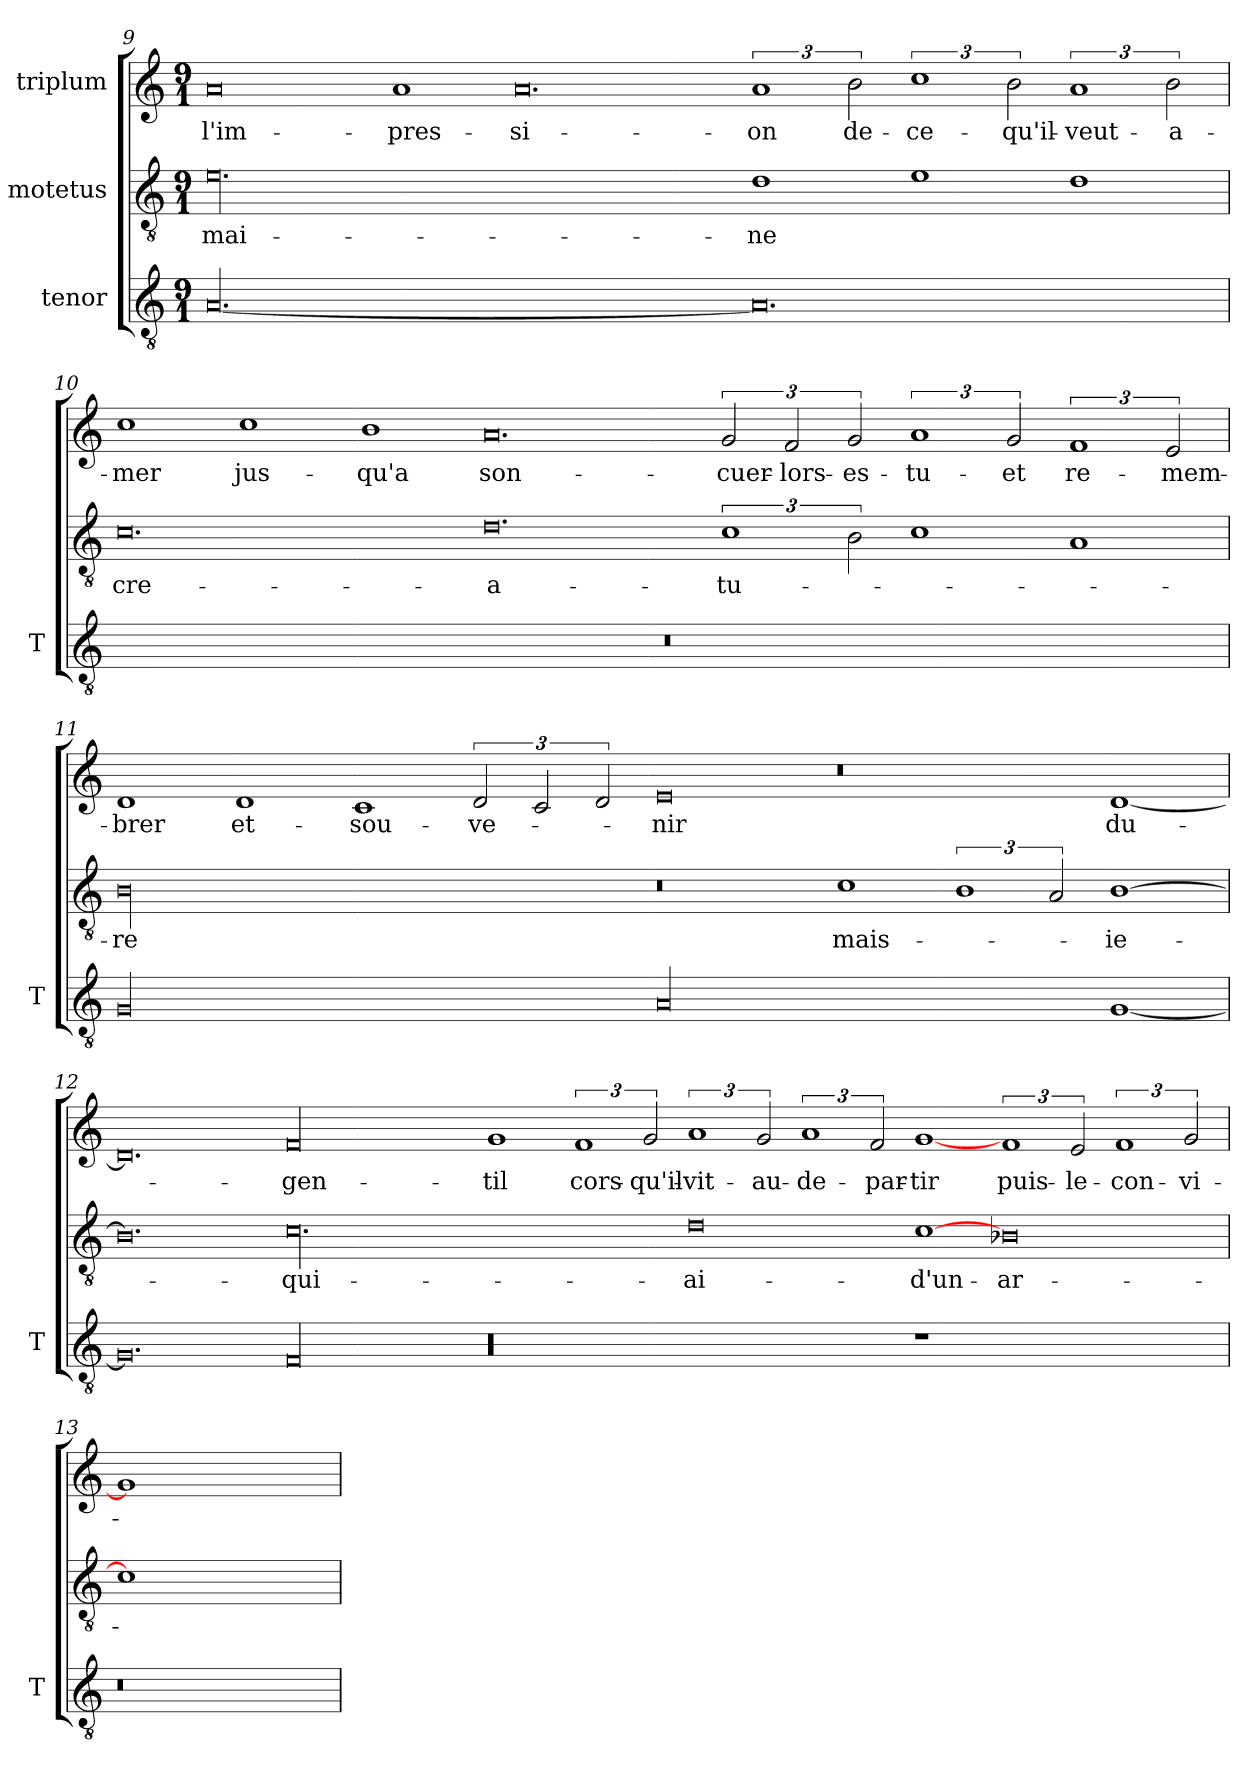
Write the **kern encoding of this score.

**kern	**kern	**text	**kern	**text
*part3	*part2	*part2	*part1	*part1
*staff3	*staff2	*staff2	*staff1	*staff1
*I"tenor	*I"motetus	*	*I"triplum	*
*I'T	*	*	*	*
*clefGv2	*clefGv2	*	*clefG2	*
*k[]	*k[]	*	*k[]	*
*C:	*C:	*	*C:	*
*M9/1	*M9/1	*	*M9/1	*
=9	=9	=9	=9	=9
[00.A/	00.e\	-mai-	0a/	l'im-
.	.	.	1a/	-pres-
.	.	.	0.a/	-si-
0.A/]	1d\	-ne	3%2a/	-on
.	.	.	3b\	de-
.	1e\	.	3%2cc\	ce-
.	.	.	3b\	qu'il-
.	1d\	.	3%2a/	veut-
.	.	.	3b\	a-
=10	=10	=10	=10	=10
1%9r	0.c\	cre-	1cc\	-mer
.	.	.	1cc\	jus-
.	.	.	1b\	-qu'a
.	0.d\	-a-	0.a/	son-
.	3%2c\	-tu-	3g/	cuer-
.	.	.	3f/	lors-
.	3B\	.	3g/	es-
.	1c\	.	3%2a/	-tu-
.	.	.	3g/	-et
.	1A/	.	3%2f/	re-
.	.	.	3e/	-mem-
=11	=11	=11	=11	=11
00G/	00B\	-re	1d/	-brer
.	.	.	1d/	et-
.	.	.	1c/	sou-
.	.	.	3d/	-ve-
.	.	.	3c/	.
.	.	.	3d/	.
00A/	0r	.	0e/	-nir
.	1c\	mais-	0r	.
.	3%2B\	.	.	.
.	3A/	.	.	.
[1G/	[1B\	ie-	[1d/	du-
!!LO:PB:g=z
=12	=12	=12	=12	=12
0.G/]	0.B\]	.	0.d/]	.
00F/	00.c\	qui-	00f/	gen-
00r	.	.	1g/	-til
.	.	.	3%2f/	cors-
.	.	.	3g/	qu'il-
.	0d\	ai-	3%2a/	vit-
.	.	.	3g/	au-
.	.	.	3%2a/	de-
.	.	.	3f/	-par-
1r	[1c\	d'un-	[1g/	-tir
0ryy	0B-X\	ar-	3%2f/	puis-
.	.	.	3e/	le-
.	.	.	3%2f/	con-
.	.	.	3g/	-vi-
=13	=13	=13	=13	=13
0.r	1c\]	.	1g/]	.
.	0ryy	.	0ryy	.
=	=	=	=	=
*-	*-	*-	*-	*-
